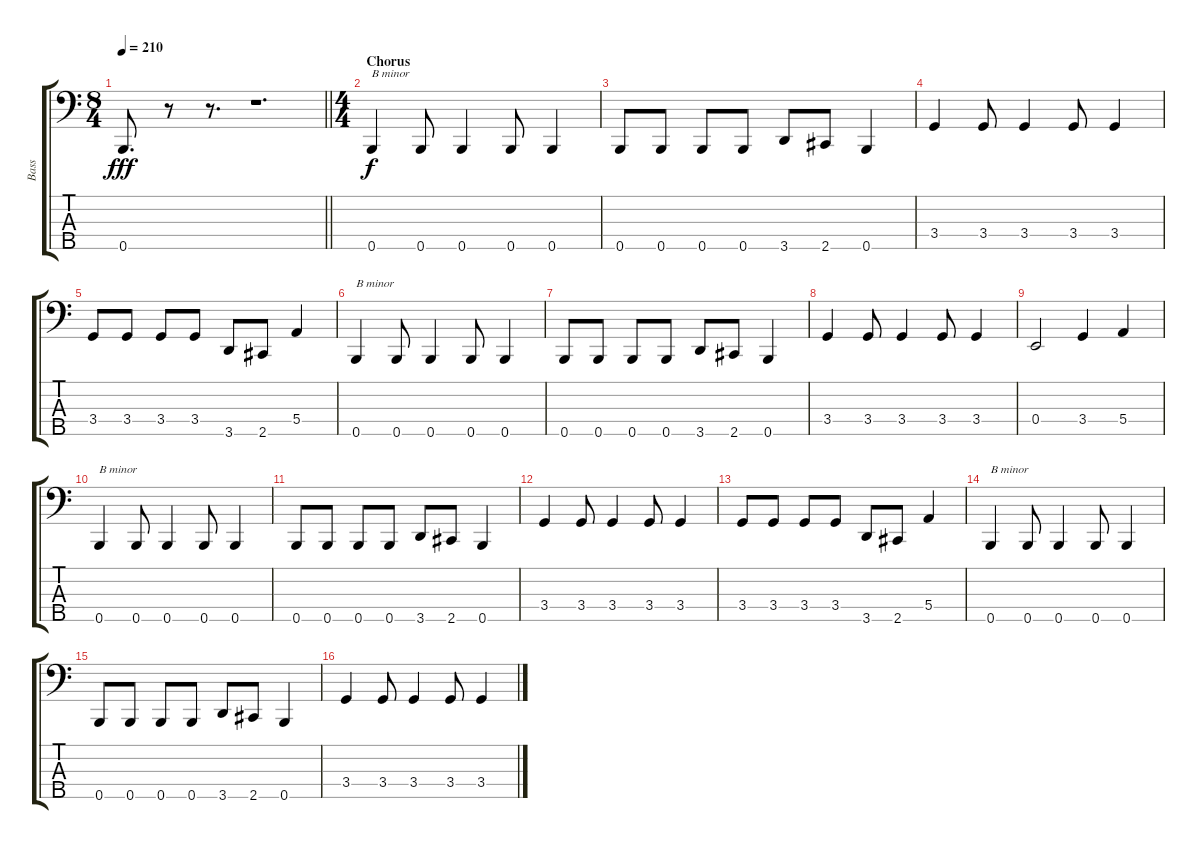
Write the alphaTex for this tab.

\track ("Bass" "Bass") {instrument electricbassfinger}
\staff {score tabs}
\tuning (G2 D2 A1 E1 B0) {hide}
\ts (8 4)
\tempo 210
\clef f4
\barLineRight lightlight
\ks c
0.5.8{d dy fff} r.8 r.8{d} r.1{d} |
\ts (4 4)
\section ("" "Chorus")
0.5.4{txt "B minor" dy f} 0.5.8 0.5.4 0.5.8 0.5.4 |
0.5.8 0.5.8 0.5.8 0.5.8 3.5.8 2.5.8 0.5.4 |
3.4.4 3.4.8 3.4.4 3.4.8 3.4.4 |
3.4.8 3.4.8 3.4.8 3.4.8 3.5.8 2.5.8 5.4.4 |
0.5.4{txt "B minor"} 0.5.8 0.5.4 0.5.8 0.5.4 |
0.5.8 0.5.8 0.5.8 0.5.8 3.5.8 2.5.8 0.5.4 |
3.4.4 3.4.8 3.4.4 3.4.8 3.4.4 |
0.4.2 3.4.4 5.4.4 |
0.5.4{txt "B minor"} 0.5.8 0.5.4 0.5.8 0.5.4 |
0.5.8 0.5.8 0.5.8 0.5.8 3.5.8 2.5.8 0.5.4 |
3.4.4 3.4.8 3.4.4 3.4.8 3.4.4 |
3.4.8 3.4.8 3.4.8 3.4.8 3.5.8 2.5.8 5.4.4 |
0.5.4{txt "B minor"} 0.5.8 0.5.4 0.5.8 0.5.4 |
0.5.8 0.5.8 0.5.8 0.5.8 3.5.8 2.5.8 0.5.4 |
3.4.4 3.4.8 3.4.4 3.4.8 3.4.4
